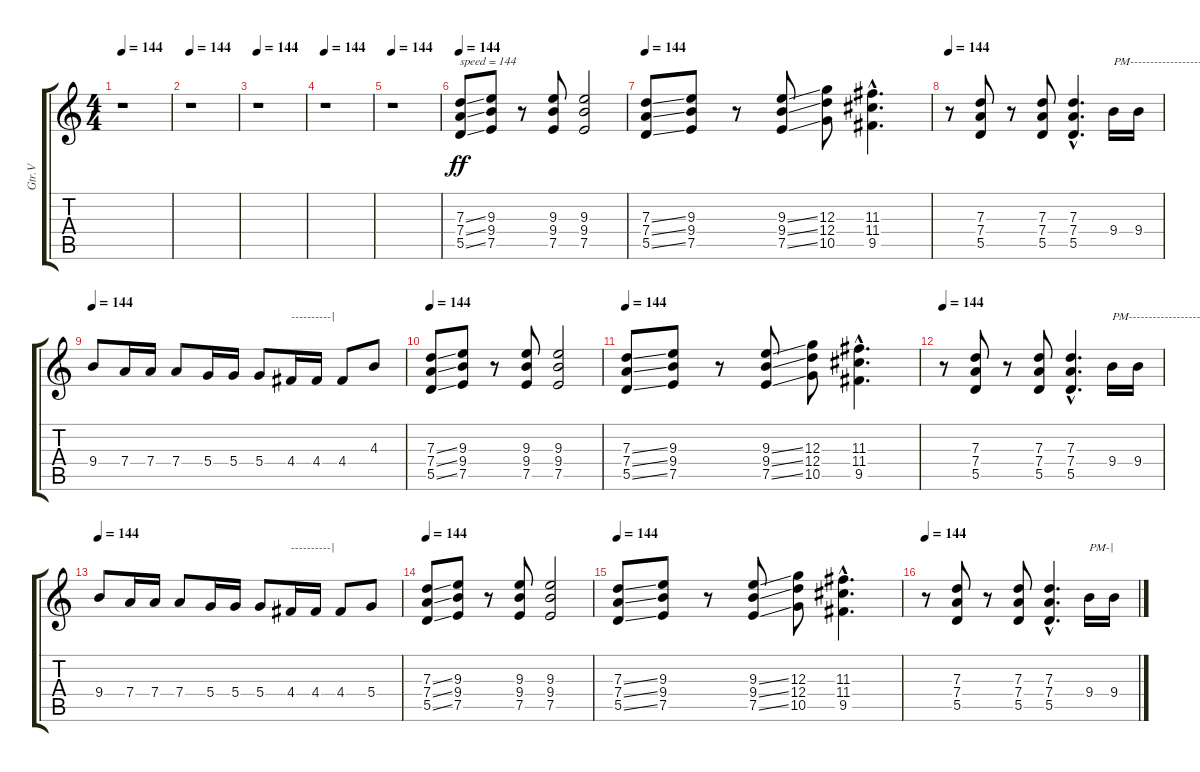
\track ("Gtr.V" "Gtr.V") {instrument distortionguitar}
\staff {score tabs}
\tuning (E4 B3 G3 D3 A2 E2) {hide}
\ts (4 4)
\tempo 144
\clef g2
\ks c
r.1{dy ff} |
\tempo 144
r.1 |
\tempo 144
r.1 |
\tempo 144
r.1 |
\tempo 144
r.1 |
\tempo 144
(7.3{ss} 7.4{ss} 5.5{ss}).8{txt "speed = 144"} (9.3 9.4 7.5).8 r.8 (9.3 9.4 7.5).8 (9.3 9.4 7.5).2 |
\tempo 144
(7.3{ss} 7.4{ss} 5.5{ss}).8 (9.3 9.4 7.5).8 r.8 (9.3{ss} 9.4{ss} 7.5{ss}).8 (12.3 12.4 10.5).8 (11.3{hac} 11.4{hac} 9.5{hac}).4{d} |
\tempo 144
r.8 (7.3 7.4 5.5).8 r.8 (7.3 7.4 5.5).8 (7.3{hac} 7.4{hac} 5.5{hac}).4{d} 9.4.16{txt "PM-----------------------------------------------" instrument overdrivenguitar} 9.4.16 |
\tempo 144
9.4.8 7.4.16 7.4.16 7.4.8 5.4.16 5.4.16 5.4.8 4.4.16{txt "----------|"} 4.4.16 4.4.8 4.3.8{instrument distortionguitar} |
\tempo 144
(7.3{ss} 7.4{ss} 5.5{ss}).8 (9.3 9.4 7.5).8 r.8 (9.3 9.4 7.5).8 (9.3 9.4 7.5).2 |
\tempo 144
(7.3{ss} 7.4{ss} 5.5{ss}).8 (9.3 9.4 7.5).8 r.8 (9.3{ss} 9.4{ss} 7.5{ss}).8 (12.3 12.4 10.5).8 (11.3{hac} 11.4{hac} 9.5{hac}).4{d} |
\tempo 144
r.8 (7.3 7.4 5.5).8 r.8 (7.3 7.4 5.5).8 (7.3{hac} 7.4{hac} 5.5{hac}).4{d} 9.4.16{txt "PM------------------------------------------------" instrument overdrivenguitar} 9.4.16 |
\tempo 144
9.4.8 7.4.16 7.4.16 7.4.8 5.4.16 5.4.16 5.4.8 4.4.16{txt "----------|"} 4.4.16 4.4.8 5.4.8{instrument distortionguitar} |
\tempo 144
(7.3{ss} 7.4{ss} 5.5{ss}).8 (9.3 9.4 7.5).8 r.8 (9.3 9.4 7.5).8 (9.3 9.4 7.5).2 |
\tempo 144
(7.3{ss} 7.4{ss} 5.5{ss}).8 (9.3 9.4 7.5).8 r.8 (9.3{ss} 9.4{ss} 7.5{ss}).8 (12.3 12.4 10.5).8 (11.3{hac} 11.4{hac} 9.5{hac}).4{d} |
\tempo 144
r.8 (7.3 7.4 5.5).8 r.8 (7.3 7.4 5.5).8 (7.3{hac} 7.4{hac} 5.5{hac}).4{d} 9.4.16{txt "PM-|" instrument overdrivenguitar} 9.4.16
